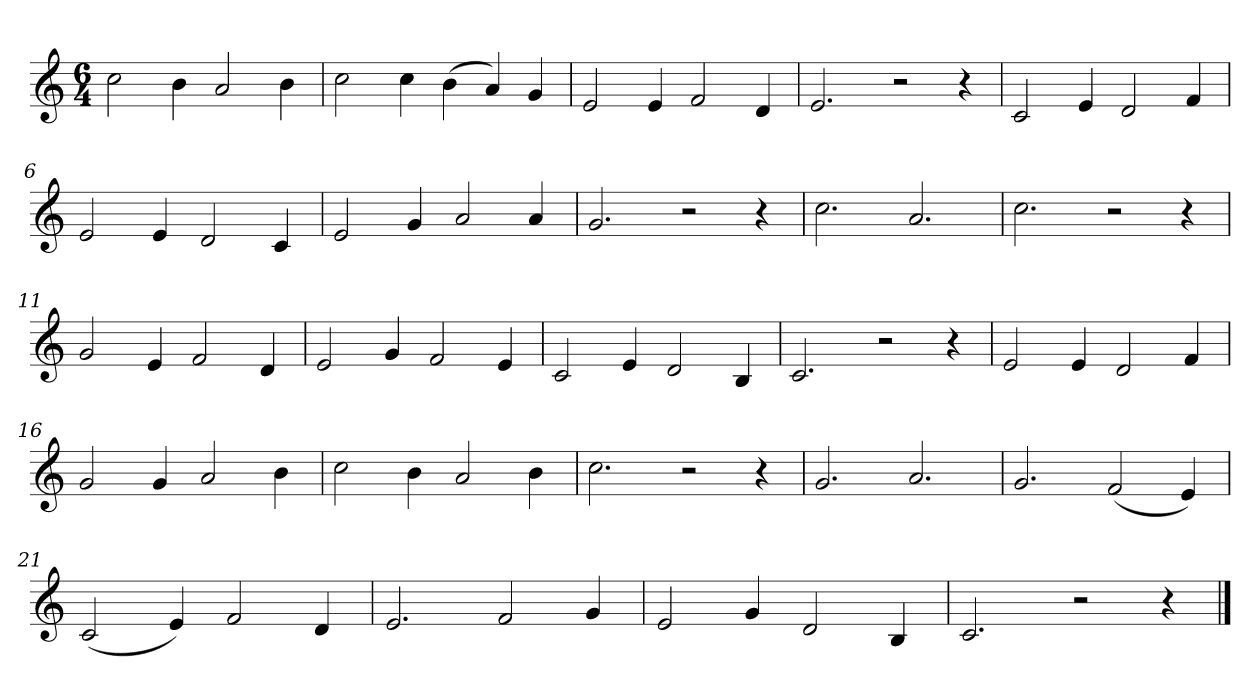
**kern
*part1
*staff1
*k[]
*M6/4
*MM120
=1
2cc
4b
2a
4b
=2
2cc
4cc
(4b
4a)
4g
=3
2e
4e
2f
4d
=4
2.e
2r
4r
=5
2c
4e
2d
4f
=6
2e
4e
2d
4c
=7
2e
4g
2a
4a
=8
2.g
2r
4r
=9
2.cc
2.a
=10
2.cc
2r
4r
=11
2g
4e
2f
4d
=12
2e
4g
2f
4e
=13
2c
4e
2d
4B
=14
2.c
2r
4r
=15
2e
4e
2d
4f
=16
2g
4g
2a
4b
=17
2cc
4b
2a
4b
=18
2.cc
2r
4r
=19
2.g
2.a
=20
2.g
(2f
4e)
=21
(2c
4e)
2f
4d
=22
2.e
2f
4g
=23
2e
4g
2d
4B
=24
2.c
2r
4r
==
*-
